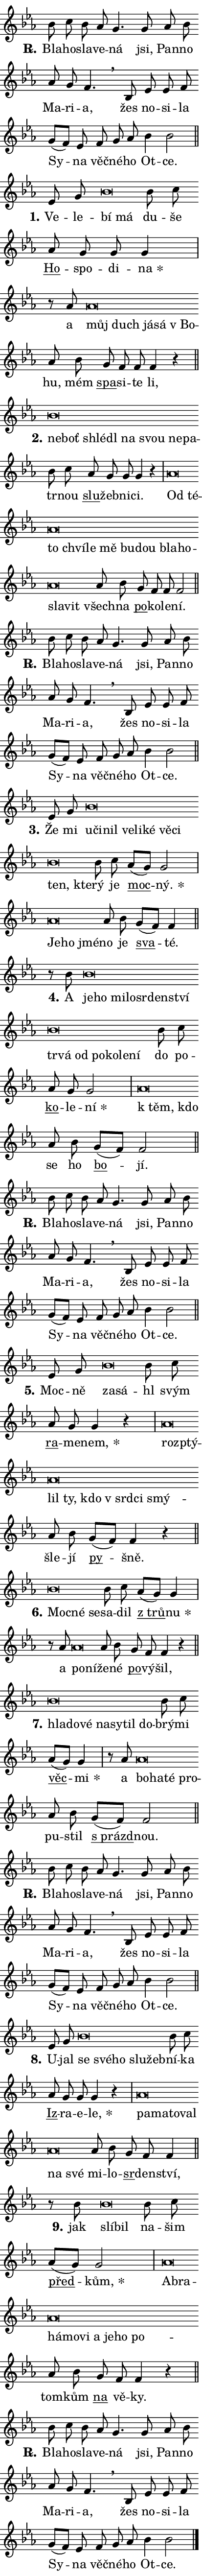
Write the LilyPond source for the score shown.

\version "2.24.0"
\header { tagline = "" }
\paper {
  indent = 0\cm
  top-margin = 0\cm
  right-margin = 0.13\cm % to fit lyric hyphens
  bottom-margin = 0\cm
  left-margin = 0\cm
  paper-width = 7\cm
  page-breaking = #ly:one-page-breaking
  system-system-spacing.basic-distance = #11
  score-system-spacing.basic-distance = #11
  ragged-last = ##f
}


%% Author: Thomas Morley
%% https://lists.gnu.org/archive/html/lilypond-user/2020-05/msg00002.html
#(define (line-position grob)
"Returns position of @var[grob} in current system:
   @code{'start}, if at first time-step
   @code{'end}, if at last time-step
   @code{'middle} otherwise
"
  (let* ((col (ly:item-get-column grob))
         (ln (ly:grob-object col 'left-neighbor))
         (rn (ly:grob-object col 'right-neighbor))
         (col-to-check-left (if (ly:grob? ln) ln col))
         (col-to-check-right (if (ly:grob? rn) rn col))
         (break-dir-left
           (and
             (ly:grob-property col-to-check-left 'non-musical #f)
             (ly:item-break-dir col-to-check-left)))
         (break-dir-right
           (and
             (ly:grob-property col-to-check-right 'non-musical #f)
             (ly:item-break-dir col-to-check-right))))
        (cond ((eqv? 1 break-dir-left) 'start)
              ((eqv? -1 break-dir-right) 'end)
              (else 'middle))))

#(define (tranparent-at-line-position vctor)
  (lambda (grob)
  "Relying on @code{line-position} select the relevant enry from @var{vctor}.
Used to determine transparency,"
    (case (line-position grob)
      ((end) (not (vector-ref vctor 0)))
      ((middle) (not (vector-ref vctor 1)))
      ((start) (not (vector-ref vctor 2))))))

noteHeadBreakVisibility =
#(define-music-function (break-visibility)(vector?)
"Makes @code{NoteHead}s transparent relying on @var{break-visibility}"
#{
  \override NoteHead.transparent =
    #(tranparent-at-line-position break-visibility)
#})

#(define delete-ledgers-for-transparent-note-heads
  (lambda (grob)
    "Reads whether a @code{NoteHead} is transparent.
If so this @code{NoteHead} is removed from @code{'note-heads} from
@var{grob}, which is supposed to be @code{LedgerLineSpanner}.
As a result ledgers are not printed for this @code{NoteHead}"
    (let* ((nhds-array (ly:grob-object grob 'note-heads))
           (nhds-list
             (if (ly:grob-array? nhds-array)
                 (ly:grob-array->list nhds-array)
                 '()))
           ;; Relies on the transparent-property being done before
           ;; Staff.LedgerLineSpanner.after-line-breaking is executed.
           ;; This is fragile ...
           (to-keep
             (remove
               (lambda (nhd)
                 (ly:grob-property nhd 'transparent #f))
               nhds-list)))
      ;; TODO find a better method to iterate over grob-arrays, similiar
      ;; to filter/remove etc for lists
      ;; For now rebuilt from scratch
      (set! (ly:grob-object grob 'note-heads)  '())
      (for-each
        (lambda (nhd)
          (ly:pointer-group-interface::add-grob grob 'note-heads nhd))
        to-keep))))

squashNotes = {
  \override NoteHead.X-extent = #'(-0.2 . 0.2)
  \override NoteHead.Y-extent = #'(-0.75 . 0)
  \override NoteHead.stencil =
    #(lambda (grob)
       (let ((pos (ly:grob-property grob 'staff-position)))
         (begin
           (if (< pos -7) (display "ERROR: Lower brevis then expected\n") (display ""))
           (if (<= pos -6) ly:text-interface::print ly:note-head::print))))
}
unSquashNotes = {
  \revert NoteHead.X-extent
  \revert NoteHead.Y-extent
  \revert NoteHead.stencil
}

hideNotes = \noteHeadBreakVisibility #begin-of-line-visible
unHideNotes = \noteHeadBreakVisibility #all-visible

% work-around for resetting accidentals
% https://lilypond.org/doc/v2.23/Documentation/notation/displaying-rhythms#unmetered-music
cadenzaMeasure = {
  \cadenzaOff
  \partial 1024 s1024
  \cadenzaOn
}

#(define-markup-command (accent layout props text) (markup?)
  "Underline accented syllable"
  (interpret-markup layout props
    #{\markup \override #'(offset . 4.3) \underline { #text }#}))

responsum = \markup \concat {
  "R" \hspace #-1.05 \path #0.1 #'((moveto 0 0.07) (lineto 0.9 0.8)) \hspace #0.05 "."
}

spaceSize = #0.6828661417322834 % exact space size for TeX Gyre Schola

\layout {
  \context {
    \Staff
    \remove "Time_signature_engraver"
    \override LedgerLineSpanner.after-line-breaking = #delete-ledgers-for-transparent-note-heads
  }
  \context {
    \Lyrics {
      \override LyricSpace.minimum-distance = \spaceSize
      \override LyricText.font-name = #"TeX Gyre Schola"
      \override LyricText.font-size = 1
      \override StanzaNumber.font-name = #"TeX Gyre Schola Bold"
      \override StanzaNumber.font-size = 1
    }
  }
  \context {
    \Score 
    \override NoteHead.text =
      #(lambda (grob) 
        (let ((pos (ly:grob-property grob 'staff-position)))
          #{\markup {
            \combine
              \halign #-0.55 \raise #(if (= pos -6) 0 0.5) \override #'(thickness . 2) \draw-line #'(3.2 . 0)
              \musicglyph "noteheads.sM1"
          }#}))
  }
}

% magnetic-lyrics.ily
%
%   written by
%     Jean Abou Samra <jean@abou-samra.fr>
%     Werner Lemberg <wl@gnu.org>
%
%   adapted by
%     Jiri Hon <jiri.hon@gmail.com>
%
% Version 2022-Apr-15

% https://www.mail-archive.com/lilypond-user@gnu.org/msg149350.html

#(define (Left_hyphen_pointer_engraver context)
   "Collect syllable-hyphen-syllable occurrences in lyrics and store
them in properties.  This engraver only looks to the left.  For
example, if the lyrics input is @code{foo -- bar}, it does the
following.

@itemize @bullet
@item
Set the @code{text} property of the @code{LyricHyphen} grob between
@q{foo} and @q{bar} to @code{foo}.

@item
Set the @code{left-hyphen} property of the @code{LyricText} grob with
text @q{foo} to the @code{LyricHyphen} grob between @q{foo} and
@q{bar}.
@end itemize

Use this auxiliary engraver in combination with the
@code{lyric-@/text::@/apply-@/magnetic-@/offset!} hook."
   (let ((hyphen #f)
         (text #f))
     (make-engraver
      (acknowledgers
       ((lyric-syllable-interface engraver grob source-engraver)
        (set! text grob)))
      (end-acknowledgers
       ((lyric-hyphen-interface engraver grob source-engraver)
        ;(when (not (grob::has-interface grob 'lyric-space-interface))
          (set! hyphen grob)));)
      ((stop-translation-timestep engraver)
       (when (and text hyphen)
         (ly:grob-set-object! text 'left-hyphen hyphen))
       (set! text #f)
       (set! hyphen #f)))))

#(define (lyric-text::apply-magnetic-offset! grob)
   "If the space between two syllables is less than the value in
property @code{LyricText@/.details@/.squash-threshold}, move the right
syllable to the left so that it gets concatenated with the left
syllable.

Use this function as a hook for
@code{LyricText@/.after-@/line-@/breaking} if the
@code{Left_@/hyphen_@/pointer_@/engraver} is active."
   (let ((hyphen (ly:grob-object grob 'left-hyphen #f)))
     (when hyphen
       (let ((left-text (ly:spanner-bound hyphen LEFT)))
         (when (grob::has-interface left-text 'lyric-syllable-interface)
           (let* ((common (ly:grob-common-refpoint grob left-text X))
                  (this-x-ext (ly:grob-extent grob common X))
                  (left-x-ext
                   (begin
                     ;; Trigger magnetism for left-text.
                     (ly:grob-property left-text 'after-line-breaking)
                     (ly:grob-extent left-text common X)))
                  ;; `delta` is the gap width between two syllables.
                  (delta (- (interval-start this-x-ext)
                            (interval-end left-x-ext)))
                  (details (ly:grob-property grob 'details))
                  (threshold (assoc-get 'squash-threshold details 0.2)))
             (when (< delta threshold)
               (let* (;; We have to manipulate the input text so that
                      ;; ligatures crossing syllable boundaries are not
                      ;; disabled.  For languages based on the Latin
                      ;; script this is essentially a beautification.
                      ;; However, for non-Western scripts it can be a
                      ;; necessity.
                      (lt (ly:grob-property left-text 'text))
                      (rt (ly:grob-property grob 'text))
                      (is-space (grob::has-interface hyphen 'lyric-space-interface))
                      (space (if is-space " " ""))
                      (extra-delta (if is-space spaceSize 0))
                      ;; Append new syllable.
                      (ltrt-space (if (and (string? lt) (string? rt))
                                (string-append lt space rt)
                                (make-concat-markup (list lt space rt))))
                      ;; Right-align `ltrt` to the right side.
                      (ltrt-space-markup (grob-interpret-markup
                               grob
                               (make-translate-markup
                                (cons (interval-length this-x-ext) 0)
                                (make-right-align-markup ltrt-space)))))
                 (begin
                   ;; Don't print `left-text`.
                   (ly:grob-set-property! left-text 'stencil #f)
                   ;; Set text and stencil (which holds all collected
                   ;; syllables so far) and shift it to the left.
                   (ly:grob-set-property! grob 'text ltrt-space)
                   (ly:grob-set-property! grob 'stencil ltrt-space-markup)
                   (ly:grob-translate-axis! grob (- (- delta extra-delta)) X))))))))))


#(define (lyric-hyphen::displace-bounds-first grob)
   ;; Make very sure this callback isn't triggered too early.
   (let ((left (ly:spanner-bound grob LEFT))
         (right (ly:spanner-bound grob RIGHT)))
     (ly:grob-property left 'after-line-breaking)
     (ly:grob-property right 'after-line-breaking)
     (ly:lyric-hyphen::print grob)))

squashThreshold = #0.4

\layout {
  \context {
    \Lyrics
    \consists #Left_hyphen_pointer_engraver
    \override LyricText.after-line-breaking =
      #lyric-text::apply-magnetic-offset!
    \override LyricHyphen.stencil = #lyric-hyphen::displace-bounds-first
    \override LyricText.details.squash-threshold = \squashThreshold
    \override LyricHyphen.minimum-distance = 0
    \override LyricHyphen.minimum-length = \squashThreshold
  }
}

squashText = \override LyricText.details.squash-threshold = 9999
unSquashText = \override LyricText.details.squash-threshold = \squashThreshold

leftText = \override LyricText.self-alignment-X = #LEFT
unLeftText = \revert LyricText.self-alignment-X

starOffset = #(lambda (grob) 
                (let ((x_offset (ly:self-alignment-interface::aligned-on-x-parent grob)))
                  (if (= x_offset 0) 0 (+ x_offset 1.2))))

star = #(define-music-function (syllable)(string?)
"Append star separator at the end of a syllable"
#{
  \once \override LyricText.X-offset = #starOffset
  \lyricmode { \markup {
    #syllable
    \override #'((font-name . "TeX Gyre Schola Bold")) \hspace #0.2 \lower #0.65 \larger "*"
  } }
#})

starAccent = #(define-music-function (syllable)(string?)
"Append star separator at the end of a syllable and make accent"
#{
  \once \override LyricText.X-offset = #starOffset
  \lyricmode { \markup {
    \accent #syllable
    \override #'((font-name . "TeX Gyre Schola Bold")) \hspace #0.2 \lower #0.65 \larger "*"
  } }
#})

breath = #(define-music-function (syllable)(string?)
"Append breathing indicator at the end of a syllable"
#{
  \lyricmode { \markup { #syllable "+" } }
#})

optionalBreath = #(define-music-function (syllable)(string?)
"Append optional breathing indicator at the end of a syllable"
#{
  \lyricmode { \markup { #syllable "(+)" } }
#})


\score {
    <<
        \new Voice = "melody" { \cadenzaOn \key es \major \relative { bes'8 c bes as g4. \bar "" g8 as bes \bar "" as g f4. \breathe \bar "" bes,8 es es f \bar "" g[( f)] es \bar "" f g as \bar "" bes4 bes2 \cadenzaMeasure \bar "||" \break } }
        \new Lyrics \lyricsto "melody" { \lyricmode { \set stanza = \responsum
Bla -- ho -- sla -- ve -- ná jsi, Pan -- no Ma -- ri -- a, žes no -- si -- la Sy -- na věč -- né -- ho Ot -- ce. } }
    >>
    \layout {}
}

\score {
    <<
        \new Voice = "melody" { \cadenzaOn \key es \major \relative { es'8 g \bar "" \squashNotes bes\breve*1/16 \hideNotes \breve*1/16 \bar "" \unHideNotes \unSquashNotes bes8 c \bar "" as g g g4 \cadenzaMeasure \bar "|" r8 as8 \squashNotes as\breve*1/16 \hideNotes \breve*1/16 \bar "" \breve*1/16 \bar "" \breve*1/16 \breve*1/16 \bar "" \unHideNotes \unSquashNotes as8 bes \bar "" g f f f4 r \cadenzaMeasure \bar "||" \break } }
        \new Lyrics \lyricsto "melody" { \lyricmode { \set stanza = "1."
Ve -- le -- \leftText bí \squashText má \unLeftText \unSquashText du -- še \markup \accent Ho -- spo -- di -- \star na a \leftText můj \squashText duch já -- sá "v Bo" -- \unLeftText \unSquashText hu, mém \markup \accent spa -- si -- te li, } }
    >>
    \layout {}
}

\score {
    <<
        \new Voice = "melody" { \cadenzaOn \key es \major \relative { \squashNotes bes'\breve*1/16 \hideNotes \breve*1/16 \bar "" \breve*1/16 \bar "" \breve*1/16 \bar "" \breve*1/16 \bar "" \breve*1/16 \bar "" \breve*1/16 \breve*1/16 \bar "" \unHideNotes \unSquashNotes bes8 c \bar "" as g g g4 r \cadenzaMeasure \bar "|" \squashNotes as\breve*1/16 \hideNotes \breve*1/16 \bar "" \breve*1/16 \bar "" \breve*1/16 \bar "" \breve*1/16 \bar "" \breve*1/16 \bar "" \breve*1/16 \bar "" \breve*1/16 \bar "" \breve*1/16 \bar "" \breve*1/16 \bar "" \breve*1/16 \breve*1/16 \bar "" \unHideNotes \unSquashNotes as8 bes \bar "" g f f f2 \cadenzaMeasure \bar "||" \break } }
        \new Lyrics \lyricsto "melody" { \lyricmode { \set stanza = "2."
\leftText ne -- \squashText boť shlé -- dl na svou ne -- pa -- \unLeftText \unSquashText tr -- nou \markup \accent slu -- žeb -- ni -- ci.
\leftText Od \squashText té -- to chví -- le mě bu -- dou bla -- ho -- sla -- vit \unLeftText \unSquashText všech -- na \markup \accent po -- ko -- le -- ní. } }
    >>
    \layout {}
}

\score {
    <<
        \new Voice = "melody" { \cadenzaOn \key es \major \relative { bes'8 c bes as g4. \bar "" g8 as bes \bar "" as g f4. \breathe \bar "" bes,8 es es f \bar "" g[( f)] es \bar "" f g as \bar "" bes4 bes2 \cadenzaMeasure \bar "||" \break } }
        \new Lyrics \lyricsto "melody" { \lyricmode { \set stanza = \responsum
Bla -- ho -- sla -- ve -- ná jsi, Pan -- no Ma -- ri -- a, žes no -- si -- la Sy -- na věč -- né -- ho Ot -- ce. } }
    >>
    \layout {}
}

\score {
    <<
        \new Voice = "melody" { \cadenzaOn \key es \major \relative { es'8 g \bar "" \squashNotes bes\breve*1/16 \hideNotes \breve*1/16 \bar "" \breve*1/16 \bar "" \breve*1/16 \bar "" \breve*1/16 \bar "" \breve*1/16 \bar "" \breve*1/16 \bar "" \breve*1/16 \bar "" \breve*1/16 \breve*1/16 \bar "" \unHideNotes \unSquashNotes bes8 c \bar "" as[( g)] g2 \cadenzaMeasure \bar "|" \squashNotes as\breve*1/16 \hideNotes \breve*1/16 \breve*1/16 \bar "" \unHideNotes \unSquashNotes as8 bes \bar "" g[( f)] f4 \cadenzaMeasure \bar "||" \break } }
        \new Lyrics \lyricsto "melody" { \lyricmode { \set stanza = "3."
Že mi \leftText u -- \squashText či -- nil ve -- li -- ké vě -- ci ten, kte -- \unLeftText \unSquashText rý je \markup \accent moc -- \star ný. \leftText Je -- \squashText ho jmé -- \unLeftText \unSquashText no je \markup \accent sva -- té. } }
    >>
    \layout {}
}

\score {
    <<
        \new Voice = "melody" { \cadenzaOn \key es \major \relative { r8 bes' \squashNotes bes\breve*1/16 \hideNotes \breve*1/16 \bar "" \breve*1/16 \bar "" \breve*1/16 \bar "" \breve*1/16 \bar "" \breve*1/16 \bar "" \breve*1/16 \bar "" \breve*1/16 \bar "" \breve*1/16 \bar "" \breve*1/16 \bar "" \breve*1/16 \bar "" \breve*1/16 \bar "" \breve*1/16 \breve*1/16 \bar "" \unHideNotes \unSquashNotes bes8 c \bar "" as g g2 \cadenzaMeasure \bar "|" \squashNotes as\breve*1/16 \hideNotes \breve*1/16 \bar "" \unHideNotes \unSquashNotes as8 bes \bar "" g[( f)] f2 \cadenzaMeasure \bar "||" \break } }
        \new Lyrics \lyricsto "melody" { \lyricmode { \set stanza = "4."
A \leftText je -- \squashText ho mi -- lo -- sr -- den -- ství tr -- vá od po -- ko -- le -- ní \unLeftText \unSquashText do po -- \markup \accent ko -- le -- \star ní \leftText "k těm," \squashText kdo \unLeftText \unSquashText se ho \markup \accent bo -- jí. } }
    >>
    \layout {}
}

\score {
    <<
        \new Voice = "melody" { \cadenzaOn \key es \major \relative { bes'8 c bes as g4. \bar "" g8 as bes \bar "" as g f4. \breathe \bar "" bes,8 es es f \bar "" g[( f)] es \bar "" f g as \bar "" bes4 bes2 \cadenzaMeasure \bar "||" \break } }
        \new Lyrics \lyricsto "melody" { \lyricmode { \set stanza = \responsum
Bla -- ho -- sla -- ve -- ná jsi, Pan -- no Ma -- ri -- a, žes no -- si -- la Sy -- na věč -- né -- ho Ot -- ce. } }
    >>
    \layout {}
}

\score {
    <<
        \new Voice = "melody" { \cadenzaOn \key es \major \relative { es'8 g \bar "" \squashNotes bes\breve*1/16 \hideNotes \breve*1/16 \bar "" \unHideNotes \unSquashNotes bes8 c \bar "" as g g4 r \cadenzaMeasure \bar "|" \squashNotes as\breve*1/16 \hideNotes \breve*1/16 \bar "" \breve*1/16 \bar "" \breve*1/16 \bar "" \breve*1/16 \bar "" \breve*1/16 \bar "" \breve*1/16 \breve*1/16 \bar "" \unHideNotes \unSquashNotes as8 bes \bar "" g[( f)] f4 r \cadenzaMeasure \bar "||" \break } }
        \new Lyrics \lyricsto "melody" { \lyricmode { \set stanza = "5."
Moc -- ně \leftText za -- \squashText sá -- \unLeftText \unSquashText hl svým \markup \accent ra -- me -- \star nem, \leftText roz -- \squashText ptý -- lil ty, kdo "v srd" -- ci smý -- \unLeftText \unSquashText šle -- jí \markup \accent py -- šně. } }
    >>
    \layout {}
}

\score {
    <<
        \new Voice = "melody" { \cadenzaOn \key es \major \relative { \squashNotes bes'\breve*1/16 \hideNotes \breve*1/16 \breve*1/16 \bar "" \unHideNotes \unSquashNotes bes8 c \bar "" as[( g)] g4 \cadenzaMeasure \bar "|" r8 as8 \squashNotes as\breve*1/16 \hideNotes \breve*1/16 \bar "" \unHideNotes \unSquashNotes as8 bes \bar "" g f f4 r \cadenzaMeasure \bar "||" \break } }
        \new Lyrics \lyricsto "melody" { \lyricmode { \set stanza = "6."
\leftText Moc -- \squashText né se -- \unLeftText \unSquashText sa -- dil \markup \accent "z trů" -- \star nu a \leftText po -- \squashText ní -- \unLeftText \unSquashText že -- né \markup \accent po -- vý -- šil, } }
    >>
    \layout {}
}

\score {
    <<
        \new Voice = "melody" { \cadenzaOn \key es \major \relative { \squashNotes bes'\breve*1/16 \hideNotes \breve*1/16 \bar "" \breve*1/16 \bar "" \breve*1/16 \bar "" \breve*1/16 \bar "" \breve*1/16 \breve*1/16 \bar "" \unHideNotes \unSquashNotes bes8 c \bar "" as[( g)] g4 \cadenzaMeasure \bar "|" r8 as8 \squashNotes as\breve*1/16 \hideNotes \breve*1/16 \bar "" \breve*1/16 \breve*1/16 \bar "" \unHideNotes \unSquashNotes as8 bes \bar "" g[( f)] f2 \cadenzaMeasure \bar "||" \break } }
        \new Lyrics \lyricsto "melody" { \lyricmode { \set stanza = "7."
\leftText hla -- \squashText do -- vé na -- sy -- til do -- \unLeftText \unSquashText brý -- mi \markup \accent věc -- \star mi a \leftText bo -- \squashText ha -- té pro -- \unLeftText \unSquashText pu -- stil \markup \accent "s prázd" -- nou. } }
    >>
    \layout {}
}

\score {
    <<
        \new Voice = "melody" { \cadenzaOn \key es \major \relative { bes'8 c bes as g4. \bar "" g8 as bes \bar "" as g f4. \breathe \bar "" bes,8 es es f \bar "" g[( f)] es \bar "" f g as \bar "" bes4 bes2 \cadenzaMeasure \bar "||" \break } }
        \new Lyrics \lyricsto "melody" { \lyricmode { \set stanza = \responsum
Bla -- ho -- sla -- ve -- ná jsi, Pan -- no Ma -- ri -- a, žes no -- si -- la Sy -- na věč -- né -- ho Ot -- ce. } }
    >>
    \layout {}
}

\score {
    <<
        \new Voice = "melody" { \cadenzaOn \key es \major \relative { es'8 g \bar "" \squashNotes bes\breve*1/16 \hideNotes \breve*1/16 \bar "" \breve*1/16 \bar "" \breve*1/16 \breve*1/16 \bar "" \unHideNotes \unSquashNotes bes8 c \bar "" as g g g4 r \cadenzaMeasure \bar "|" \squashNotes as\breve*1/16 \hideNotes \breve*1/16 \bar "" \breve*1/16 \bar "" \breve*1/16 \bar "" \breve*1/16 \breve*1/16 \bar "" \unHideNotes \unSquashNotes as8 bes \bar "" g f f4 \cadenzaMeasure \bar "||" \break } }
        \new Lyrics \lyricsto "melody" { \lyricmode { \set stanza = "8."
U -- jal \leftText se \squashText své -- ho slu -- žeb -- \unLeftText \unSquashText ní -- ka \markup \accent Iz -- ra -- e -- \star le, \leftText pa -- \squashText ma -- to -- val na své \unLeftText \unSquashText mi -- lo -- \markup \accent sr -- den -- ství, } }
    >>
    \layout {}
}

\score {
    <<
        \new Voice = "melody" { \cadenzaOn \key es \major \relative { r8 bes' \squashNotes bes\breve*1/16 \hideNotes \breve*1/16 \bar "" \unHideNotes \unSquashNotes bes8 c \bar "" as[( g)] g2 \cadenzaMeasure \bar "|" \squashNotes as\breve*1/16 \hideNotes \breve*1/16 \bar "" \breve*1/16 \bar "" \breve*1/16 \bar "" \breve*1/16 \bar "" \breve*1/16 \bar "" \breve*1/16 \bar "" \breve*1/16 \breve*1/16 \bar "" \unHideNotes \unSquashNotes as8 bes \bar "" g f f4 r \cadenzaMeasure \bar "||" \break } }
        \new Lyrics \lyricsto "melody" { \lyricmode { \set stanza = "9."
jak \leftText slí -- \squashText bil \unLeftText \unSquashText na -- šim \markup \accent před -- \star kům, \leftText Ab -- \squashText ra -- há -- mo -- vi a je -- ho po -- \unLeftText \unSquashText tom -- kům \markup \accent na vě -- ky. } }
    >>
    \layout {}
}

\score {
    <<
        \new Voice = "melody" { \cadenzaOn \key es \major \relative { bes'8 c bes as g4. \bar "" g8 as bes \bar "" as g f4. \breathe \bar "" bes,8 es es f \bar "" g[( f)] es \bar "" f g as \bar "" bes4 bes2 \cadenzaMeasure \bar "||" \break } \bar "|." }
        \new Lyrics \lyricsto "melody" { \lyricmode { \set stanza = \responsum
Bla -- ho -- sla -- ve -- ná jsi, Pan -- no Ma -- ri -- a, žes no -- si -- la Sy -- na věč -- né -- ho Ot -- ce. } }
    >>
    \layout {}
}
